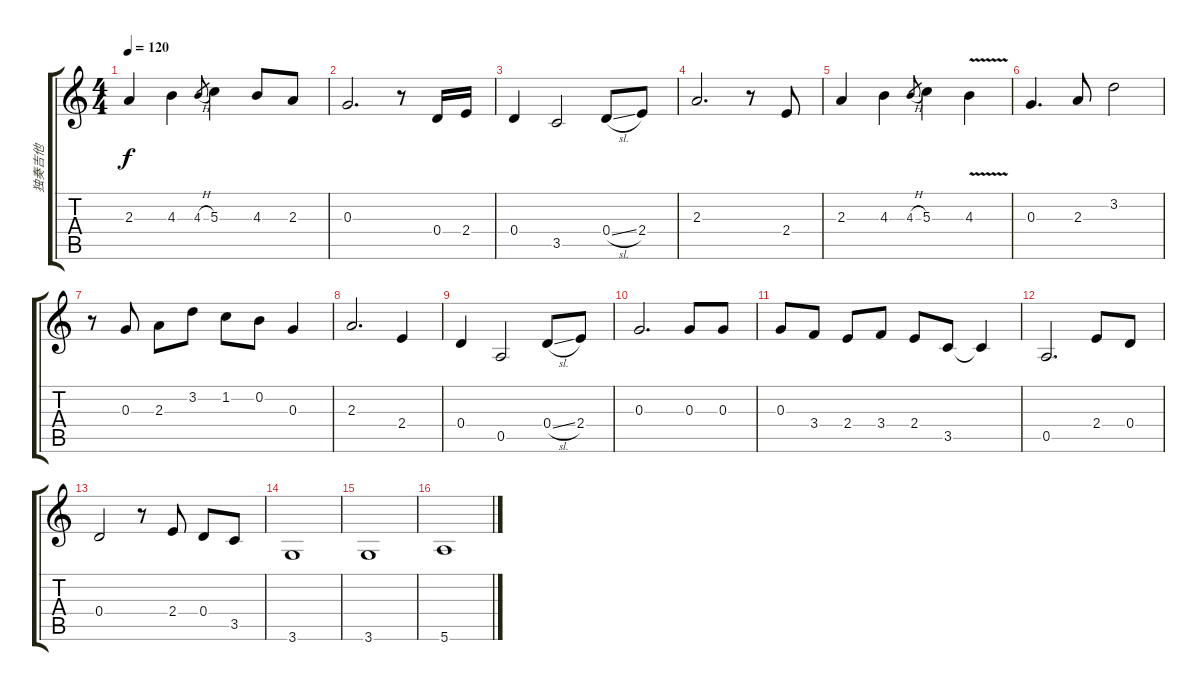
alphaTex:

\track ("独奏吉他" "独奏吉他") {instrument distortionguitar}
\staff {score tabs}
\tuning (E4 B3 G3 D3 A2 E2) {hide}
\ts (4 4)
\tempo 120
\clef g2
\ks c
2.3.4{dy f} 4.3.4 4.3{h}.8{gr} 5.3.4 4.3.8 2.3.8 |
0.3.2{d} r.8 0.4.16 2.4.16 |
0.4.4 3.5.2 0.4{sl}.8 2.4.8 |
2.3.2{d} r.8 2.4.8 |
2.3.4 4.3.4 4.3{h}.8{gr} 5.3.4 4.3{v}.4 |
0.3.4{d} 2.3.8 3.2.2 |
r.8 0.3.8 2.3.8 3.2.8 1.2.8 0.2.8 0.3.4 |
2.3.2{d} 2.4.4 |
0.4.4 0.5.2 0.4{sl}.8 2.4.8 |
0.3.2{d} 0.3.8 0.3.8 |
0.3.8 3.4.8 2.4.8 3.4.8 2.4.8 3.5.8 3.5{t}.4 |
0.5.2{d} 2.4.8 0.4.8 |
0.4.2 r.8 2.4.8 0.4.8 3.5.8 |
3.6.1 |
3.6.1 |
5.6.1
